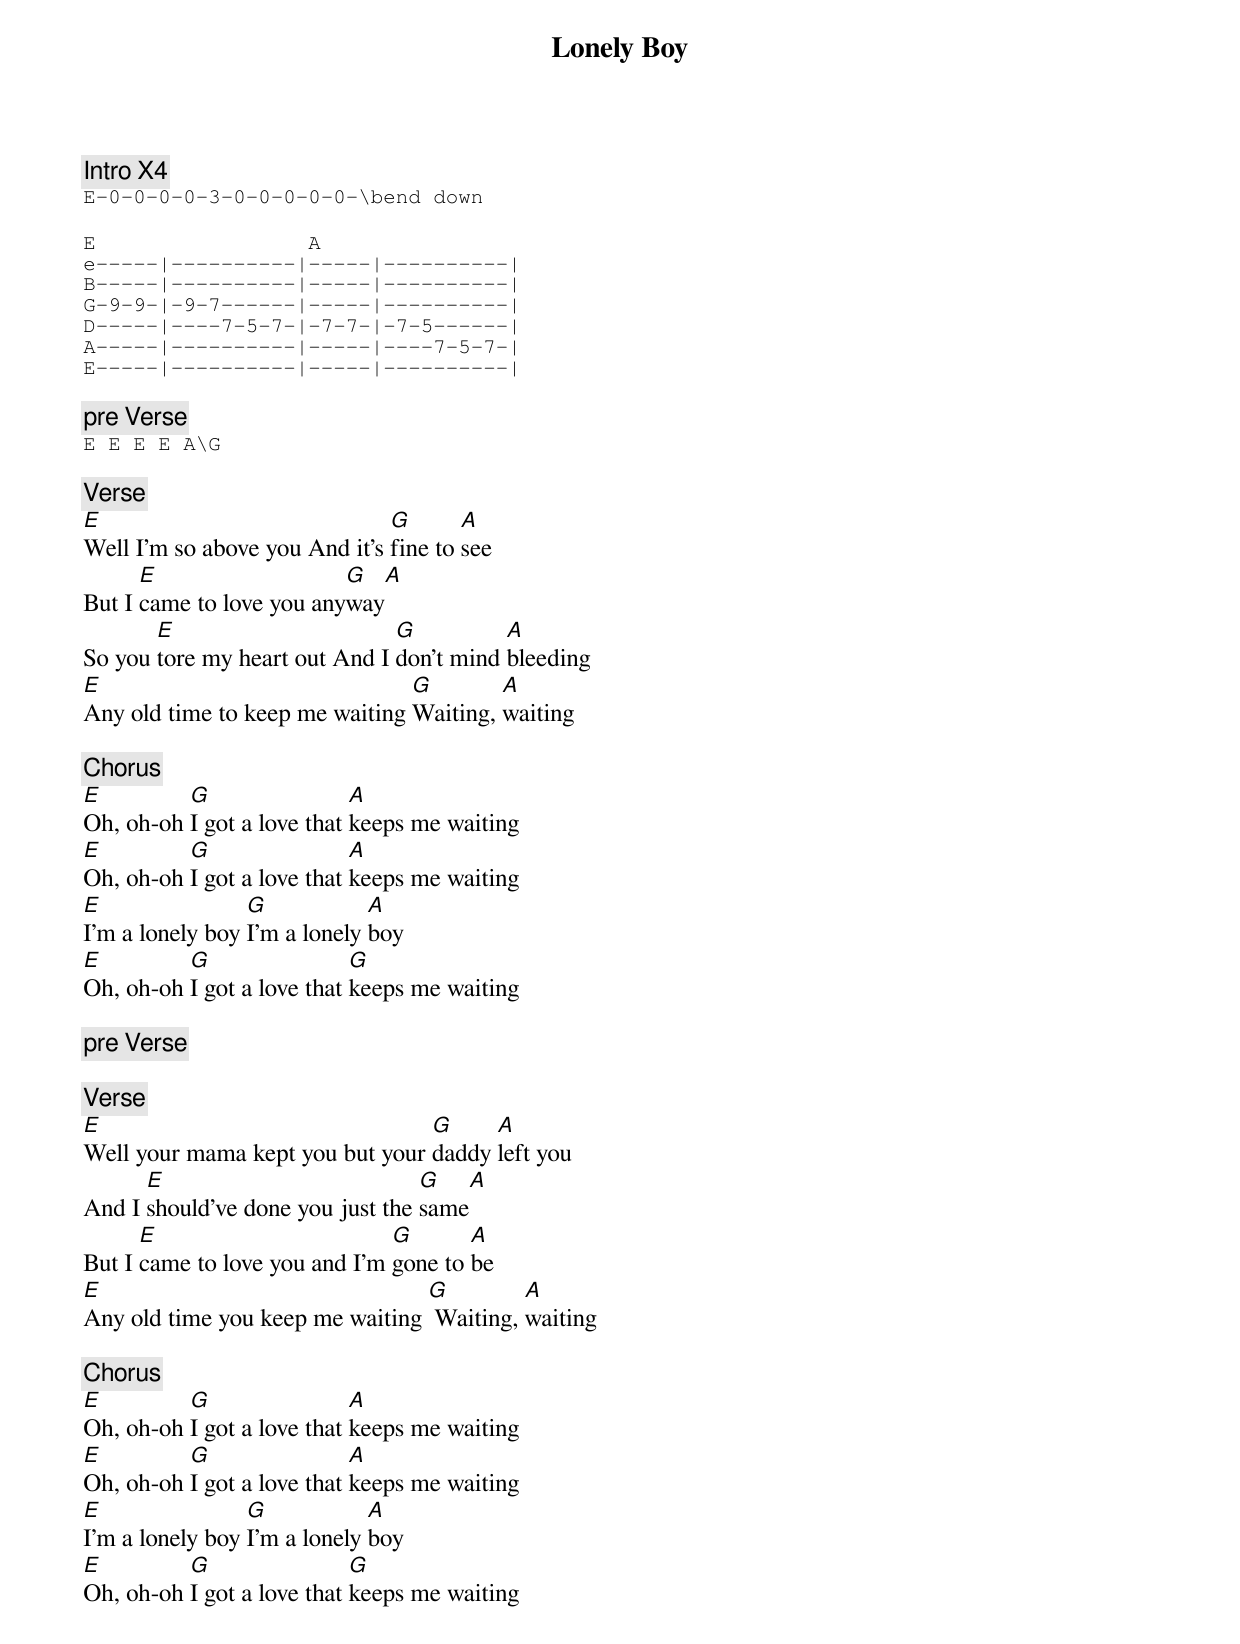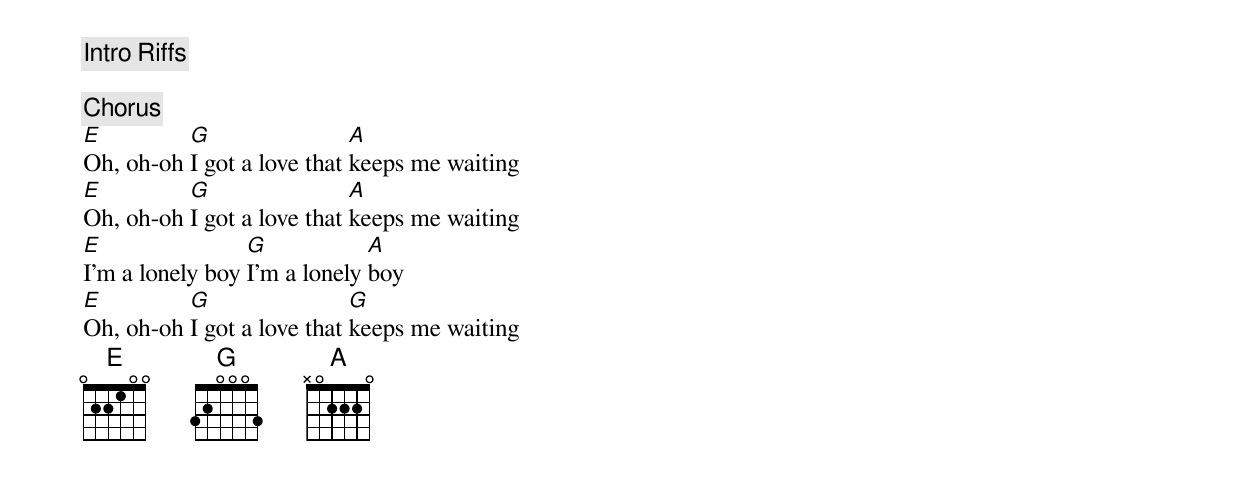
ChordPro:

{t: Lonely Boy}
{st: }
{c: Intro X4}
{sot}
E-0-0-0-0-3-0-0-0-0-0-\bend down
{eot}

{sot}
E                 A
e-----|----------|-----|----------|
B-----|----------|-----|----------|
G-9-9-|-9-7------|-----|----------|
D-----|----7-5-7-|-7-7-|-7-5------|
A-----|----------|-----|----7-5-7-|
E-----|----------|-----|----------|
{eot}

{c: pre Verse}
{sot}
E E E E A\G
{eot}

{c: Verse}
[E]Well I'm so above you And it's [G]fine to [A]see
But I [E]came to love you any[G]way[A]
So you [E]tore my heart out And I [G]don't mind [A]bleeding
[E]Any old time to keep me waiting [G]Waiting, [A]waiting

{c: Chorus}
[E]Oh, oh-oh [G]I got a love that [A]keeps me waiting
[E]Oh, oh-oh [G]I got a love that [A]keeps me waiting
[E]I'm a lonely boy [G]I'm a lonely [A]boy
[E]Oh, oh-oh [G]I got a love that [G]keeps me waiting

{c: pre Verse}

{c: Verse}
[E]Well your mama kept you but your [G]daddy [A]left you
And I [E]should've done you just the [G]same[A]
But I [E]came to love you and I’m [G]gone to [A]be
[E]Any old time you keep me waiting [G]	Waiting, [A]waiting

{c: Chorus}
[E]Oh, oh-oh [G]I got a love that [A]keeps me waiting
[E]Oh, oh-oh [G]I got a love that [A]keeps me waiting
[E]I'm a lonely boy [G]I'm a lonely [A]boy
[E]Oh, oh-oh [G]I got a love that [G]keeps me waiting

{c: Intro Riffs}

{c: Chorus}
[E]Oh, oh-oh [G]I got a love that [A]keeps me waiting
[E]Oh, oh-oh [G]I got a love that [A]keeps me waiting
[E]I'm a lonely boy [G]I'm a lonely [A]boy
[E]Oh, oh-oh [G]I got a love that [G]keeps me waiting
